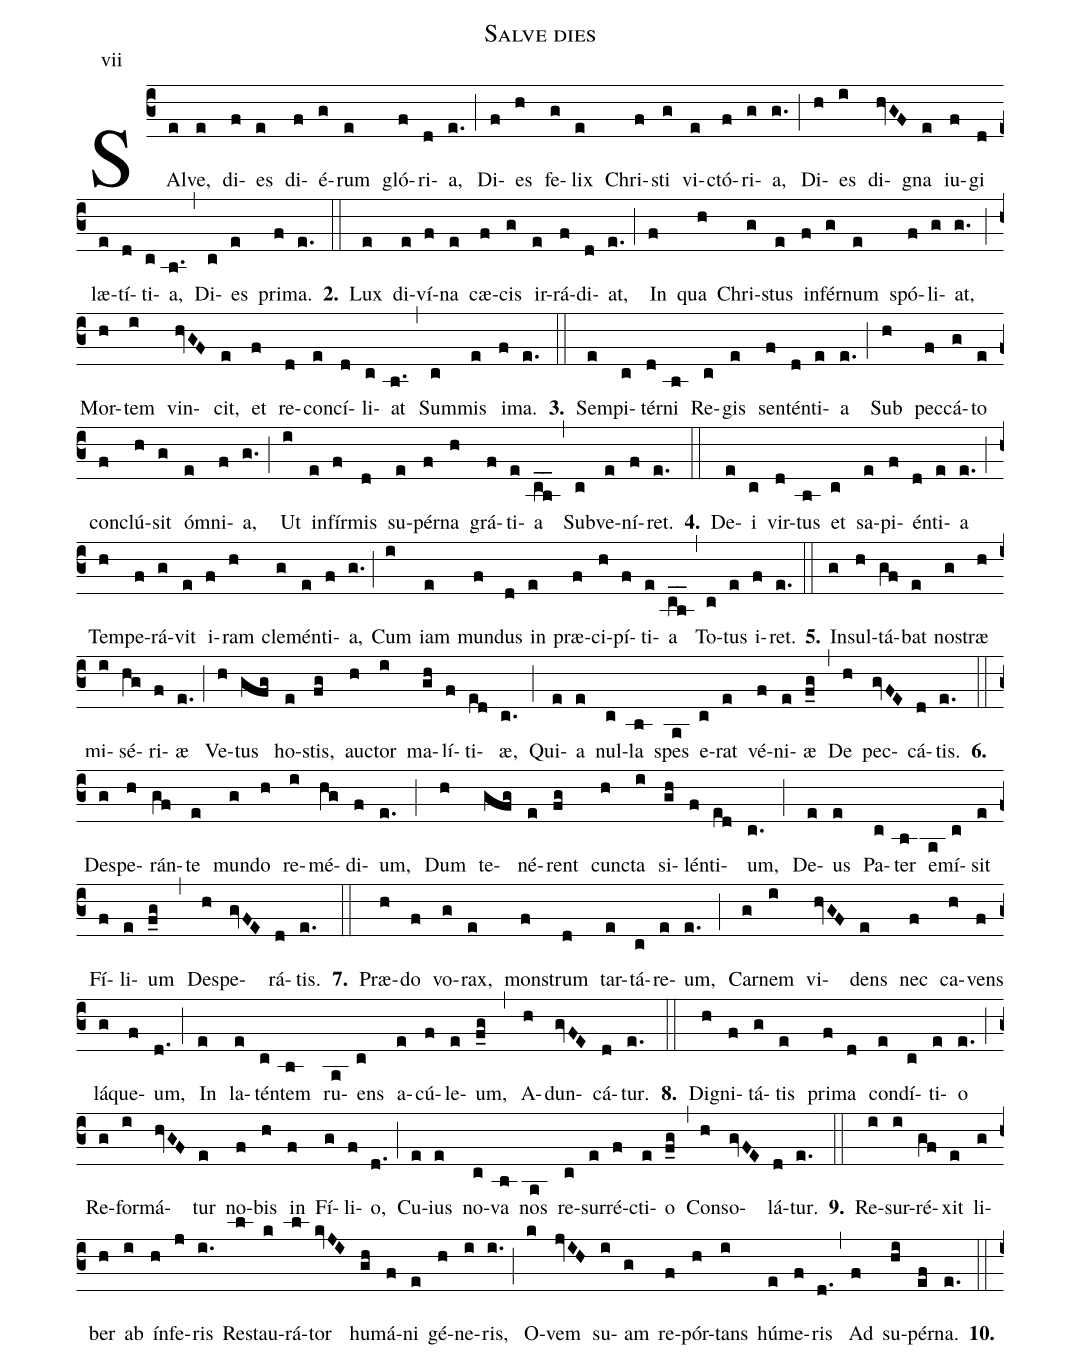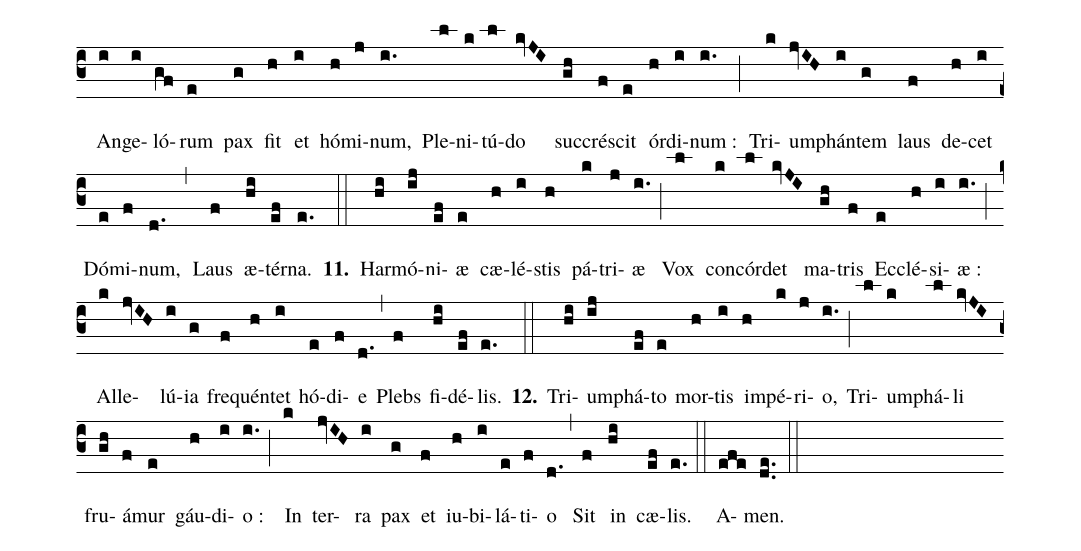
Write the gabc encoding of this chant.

name:Salve dies;
mode:vii;
%%
(c3)SAl(e)ve,(e) di(f)es(e) di(f)é(g)rum(e) gló(f)ri(d)a,(e.) (;) Di(f)es(h) fe(g)lix(e) Chri(f)sti(g) vi(e)ctó(f)ri(g)a,(g.) (;) Di(h)es(i) di(hvGF)gna(e) iu(f)gi(d) læ(e)tí(d)ti(c)a,(b.) (,) Di(c)es(e) pri(f)ma.(e.)  <b>2.</b>(::) Lux(e) di(e)ví(f)na(e) cæ(f)cis(g) ir(e)rá(f)di(d)at,(e.) (;) In(f) qua(h) Chri(g)stus(e) in(f)fér(g)num(e) spó(f)li(g)at,(g.) (;) Mor(h)tem(i) vin(hvGF)cit,(e) et(f) re(d)con(e)cí(d)li(c)at(b.) (,) Sum(c)mis(e) i(f)ma.(e.)  <b>3.</b>(::) Sem(e)pi(c)tér(d)ni(b) Re(c)gis(e) sen(f)tén(d)ti(e)a(e.) (;) Sub(h) pec(f)cá(g)to(e) con(f)clú(h)sit(g) óm(e)ni(f)a,(g.) (;) Ut(i) in(e)fír(f)mis(d) su(e)pér(f)na(h) grá(f)ti(e)a(cb__) (,) Sub(c)ve(e)ní(f)ret.(e.)  <b>4.</b>(::) De(e)i(c) vir(d)tus(b) et(c) sa(e)pi(f)én(d)ti(e)a(e.) (;) Tem(h)pe(f)rá(g)vit(e) i(f)ram(h) cle(g)mén(e)ti(f)a,(g.) (;) Cum(i) iam(e) mun(f)dus(d) in(e) præ(f)ci(h)pí(f)ti(e)a(cb__) (,) To(c)tus(e) i(f)ret.(e.)  <b>5.</b>(::) In(g)sul(h)tá(gf)bat(e) no(g)stræ(h) mi(i)sé(hg)ri(f)æ(e.) (;) Ve(h)tus(gfg) ho(e)stis,(fg) au(h)ctor(i) ma(gh)lí(f)ti(ed)æ,(c.) (;) Qui(e)a(e) nul(c)la(b) spes(a) e(c)rat(e) vé(f)ni(e)æ(f_g) (,) De(h) pec(gvFE)cá(d)tis.(e.)  <b>6.</b>(::) De(g)spe(h)rán(gf)te(e) mun(g)do(h) re(i)mé(hg)di(f)um,(e.) (;) Dum(h) te(gfg)né(e)rent(fg) cun(h)cta(i) si(gh)lén(f)ti(ed)um,(c.) (;) De(e)us(e) Pa(c)ter(b) e(a)mí(c)sit(e) Fí(f)li(e)um(f_g) (,) De(h)spe(gvFE)rá(d)tis.(e.)  <b>7.</b>(::) Præ(h)do(f) vo(g)rax,(e) mon(f)strum(d) tar(e)tá(c)re(e)um,(e.) (;) Car(g)nem(i) vi(hvGF)dens(e) nec(f) ca(h)vens(f) lá(g)que(f)um,(d.) (;) In(e) la(e)tén(c)tem(b) ru(a)ens(c) a(e)cú(f)le(e)um,(f_g) (,) A(h)dun(gvFE)cá(d)tur.(e.)  <b>8.</b>(::) Di(h)gni(f)tá(g)tis(e) pri(f)ma(d) con(e)dí(c)ti(e)o(e.) (;) Re(g)for(i)má(hvGF)tur(e) no(f)bis(h) in(f) Fí(g)li(f)o,(d.) (;) Cu(e)ius(e) no(c)va(b) nos(a) re(c)sur(e)ré(f)cti(e)o(f_g) (,) Con(h)so(gvFE)lá(d)tur.(e.)  <b>9.</b>(::) Re(i)sur(i)ré(gf)xit(e) li(g)ber(h) ab(i) ín(h)fe(j)ris(i.) Re(l)stau(k)rá(l)tor(kvJI) hu(gh)má(f)ni(e) gé(h)ne(i)ris,(i.) (;) O(k)vem(jvIH) su(i)am(g) re(f)pór(h)tans(i) hú(e)me(f)ris(d.) (,) Ad(f) su(hi)pér(ef)na.(e.)  <b>10.</b>(::) An(i)ge(i)ló(gf)rum(e) pax(g) fit(h) et(i) hó(h)mi(j)num,(i.) Ple(l)ni(k)tú(l)do(kvJI) suc(gh)cré(f)scit(e) ór(h)di(i)num~:(i.) (;) Tri(k)um(jvIH)phán(i)tem(g) laus(f) de(h)cet(i) Dó(e)mi(f)num,(d.) (,) Laus(f) æ(hi)tér(ef)na.(e.)  <b>11.</b>(::) Har(hi)mó(ij)ni(ef)æ(e) cæ(h)lé(i)stis(h) pá(k)tri(j)æ(i.) (;) Vox(l) con(k)cór(l)det(kvJI) ma(gh)tris(f) Ec(e)clé(h)si(i)æ~:(i.) (;) Al(k)le(jvIH)lú(i)ia(g) fre(f)quén(h)tet(i) hó(e)di(f)e(d.) (,) Plebs(f) fi(hi)dé(ef)lis.(e.)  <b>12.</b>(::) Tri(hi)um(ij)phá(ef)to(e) mor(h)tis(i) im(h)pé(k)ri(j)o,(i.) (;) Tri(l)um(k)phá(l)li(kvJI) fru(gh)á(f)mur(e) gáu(h)di(i)o~:(i.) (;) In(k) ter(jvIH)ra(i) pax(g) et(f) iu(h)bi(i)lá(e)ti(f)o(d.) (,) Sit(f) in(hi) cæ(ef)lis.(e.) (::) A(efe)men.(de..) (::)
